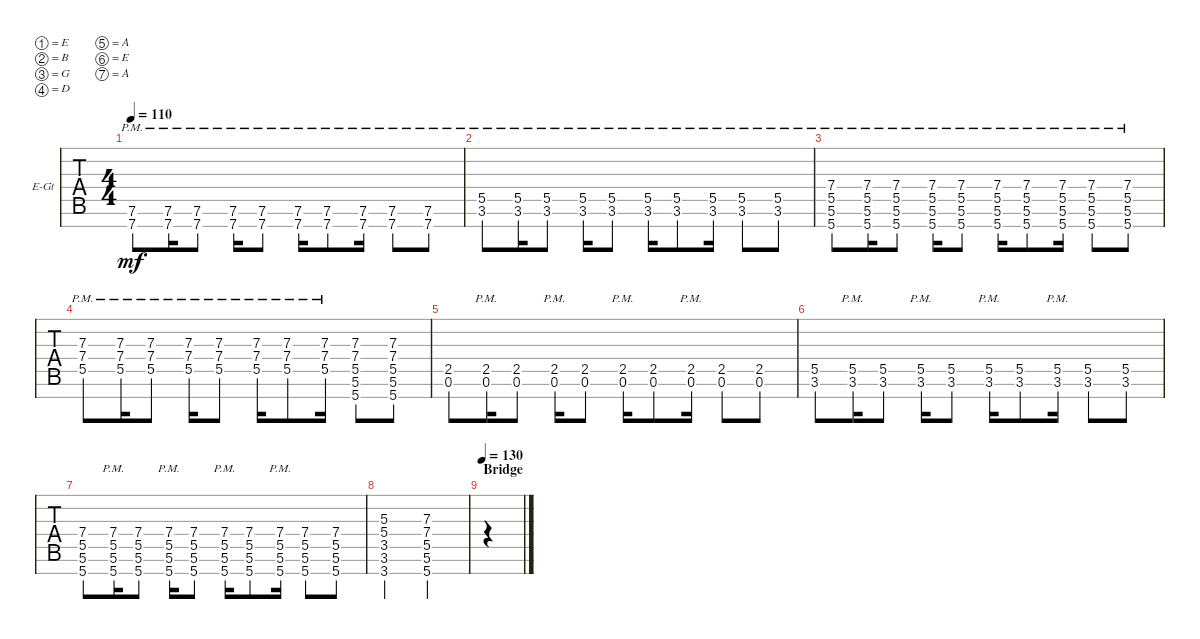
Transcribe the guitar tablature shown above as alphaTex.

\defaultSystemsLayout 4
\bracketExtendMode groupsimilarinstruments
\firstSystemTrackNameOrientation horizontal
\otherSystemsTrackNameOrientation horizontal
\track ("Cole Train" "E-Gt") {instrument distortionguitar}
\staff {tabs}
\tuning (E4 B3 G3 D3 A2 E2 A1)
\ts (4 4)
\tempo 110
\clef g2
\ks c
(7.6{pm} 7.7{pm}).8{dy mf} (7.6{pm} 7.7{pm}).16 (7.7{pm} 7.6{pm}).8 (7.7{pm} 7.6{pm}).16 (7.6{pm} 7.7{pm}).8 (7.6{pm} 7.7{pm}).16 (7.7{pm} 7.6{pm}).8 (7.7{pm} 7.6{pm}).16 (7.6{pm} 7.7{pm}).8 (7.7{pm} 7.6{pm}).8 |
(3.6{pm} 5.5{pm}).8 (3.6{pm} 5.5{pm}).16 (3.6{pm} 5.5{pm}).8 (3.6{pm} 5.5{pm}).16 (3.6{pm} 5.5{pm}).8 (3.6{pm} 5.5{pm}).16 (3.6{pm} 5.5{pm}).8 (3.6{pm} 5.5{pm}).16 (3.6{pm} 5.5{pm}).8 (3.6{pm} 5.5{pm}).8 |
(5.6{pm} 5.5{pm} 5.7{pm} 7.4{pm}).8 (7.4{pm} 5.5{pm} 5.6{pm} 5.7{pm}).16 (5.5{pm} 7.4{pm} 5.6{pm} 5.7{pm}).8 (5.5{pm} 7.4{pm} 5.6{pm} 5.7{pm}).16 (7.4{pm} 5.5{pm} 5.6{pm} 5.7{pm}).8 (7.4{pm} 5.5{pm} 5.6{pm} 5.7{pm}).16 (5.5{pm} 7.4{pm} 5.6{pm} 5.7{pm}).8 (5.5{pm} 7.4{pm} 5.6{pm} 5.7{pm}).16 (7.4{pm} 5.5{pm} 5.6{pm} 5.7{pm}).8 (5.5{pm} 7.4{pm} 5.6{pm} 5.7{pm}).8 |
(7.4{pm} 7.3{pm} 5.5{pm}).8 (7.4{pm} 7.3{pm} 5.5{pm}).16 (7.3{pm} 7.4{pm} 5.5{pm}).8 (7.3{pm} 7.4{pm} 5.5{pm}).16 (7.3{pm} 7.4{pm} 5.5{pm}).8 (7.4{pm} 7.3{pm} 5.5{pm}).16 (7.3{pm} 7.4{pm} 5.5{pm}).8 (7.4{pm} 7.3{pm} 5.5{pm}).16 (7.3 7.4 5.5 5.7 5.6).8 (7.3 7.4 5.5 5.6 5.7).8 |
(0.6 2.5).8 (0.6{pm} 2.5{pm}).16 (0.6 2.5).8 (0.6{pm} 2.5{pm}).16 (0.6 2.5).8 (0.6{pm} 2.5{pm}).16 (0.6 2.5).8 (0.6{pm} 2.5{pm}).16 (0.6 2.5).8 (0.6 2.5).8 |
(3.6 5.5).8 (3.6{pm} 5.5{pm}).16 (3.6 5.5).8 (3.6{pm} 5.5{pm}).16 (3.6 5.5).8 (3.6{pm} 5.5{pm}).16 (3.6 5.5).8 (3.6{pm} 5.5{pm}).16 (3.6 5.5).8 (3.6 5.5).8 |
(5.6 5.5 5.7 7.4).8 (7.4{pm} 5.5{pm} 5.6{pm} 5.7{pm}).16 (5.5 7.4 5.6 5.7).8 (5.5{pm} 7.4{pm} 5.6{pm} 5.7{pm}).16 (7.4 5.5 5.6 5.7).8 (7.4{pm} 5.5{pm} 5.6{pm} 5.7{pm}).16 (5.5 7.4 5.6 5.7).8 (5.5{pm} 7.4{pm} 5.6{pm} 5.7{pm}).16 (7.4 5.5 5.6 5.7).8 (5.5 7.4 5.6 5.7).8 |
(3.5 5.4 5.3 3.7 3.6).2 (5.5 7.4 7.3 5.6 5.7).2 |
\section ("" "Bridge")
\tempo 130
